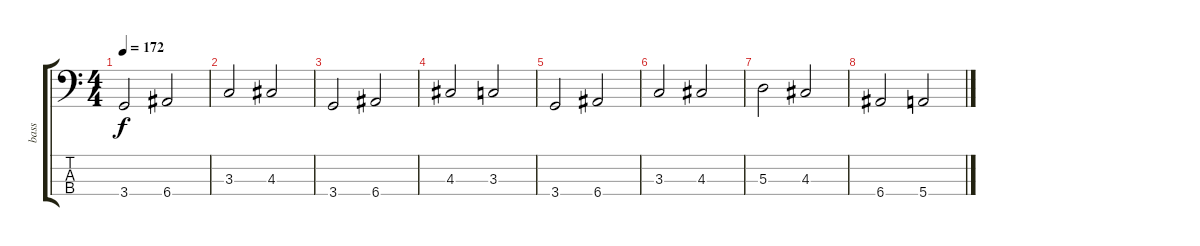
\track ("bass" "bass") {instrument acousticguitarnylon}
\staff {score tabs}
\tuning (G2 D2 A1 E1) {hide}
\ts (4 4)
\tempo 172
\clef f4
\ks c
3.4.2{dy f instrument acousticguitarnylon} 6.4.2 |
3.3.2 4.3.2 |
3.4.2 6.4.2 |
4.3.2 3.3.2 |
3.4.2 6.4.2 |
3.3.2 4.3.2 |
5.3.2 4.3.2 |
6.4.2 5.4.2
